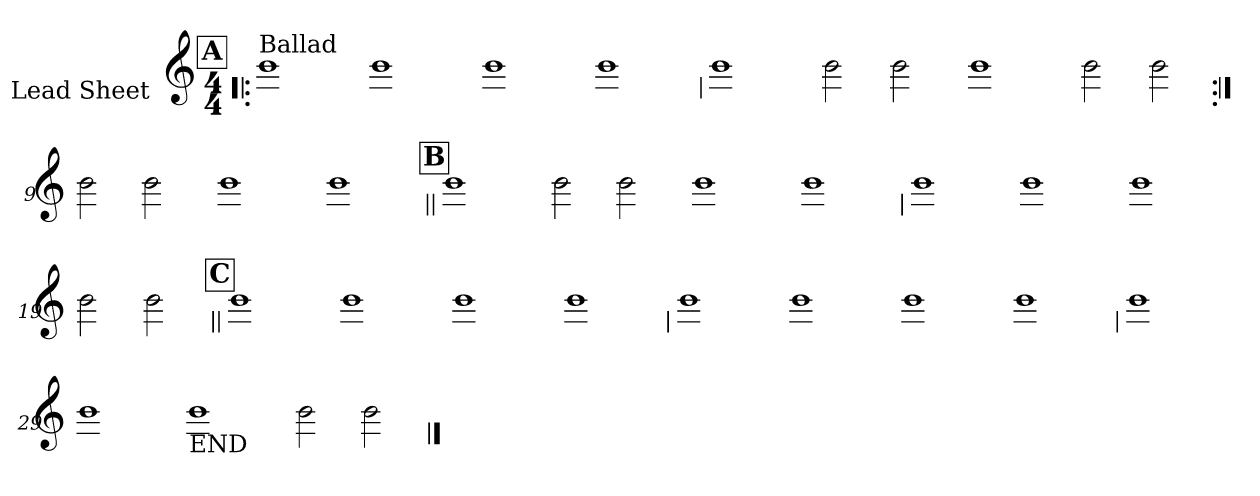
**kern
*part1
*staff1
*I"Lead Sheet
*stria0
*clefG2
*k[]
*C:
*M4/4
!!LO:REH:place=s1:a:t=A
=1!|:
!LO:TX:a:t=Ballad
1b
=2-
1b
=3-
1b
=4-
1b
!!LO:LB:g=z
=5
1b
=6-
2b
2b
=7-
1b
=8-
2b
2b
!!LO:LB:g=z
=9:|!
2b
2b
=10-
1b
=11-
1b
!!LO:LB:g=z
!!LO:REH:place=s1:a:t=B
=12||
1b
=13-
2b
2b
=14-
1b
=15-
1b
!!LO:LB:g=z
=16
1b
=17-
1b
=18-
1b
=19-
2b
2b
!!LO:LB:g=z
!!LO:REH:place=s1:a:t=C
=20||
1b
=21-
1b
=22-
1b
=23-
1b
!!LO:LB:g=z
=24
1b
=25-
1b
=26-
1b
=27-
1b
!!LO:LB:g=z
=28
1b
=29-
1b
=30-
!LO:TX:b:t=END
1b
=31-
2b
2b
==
*-
